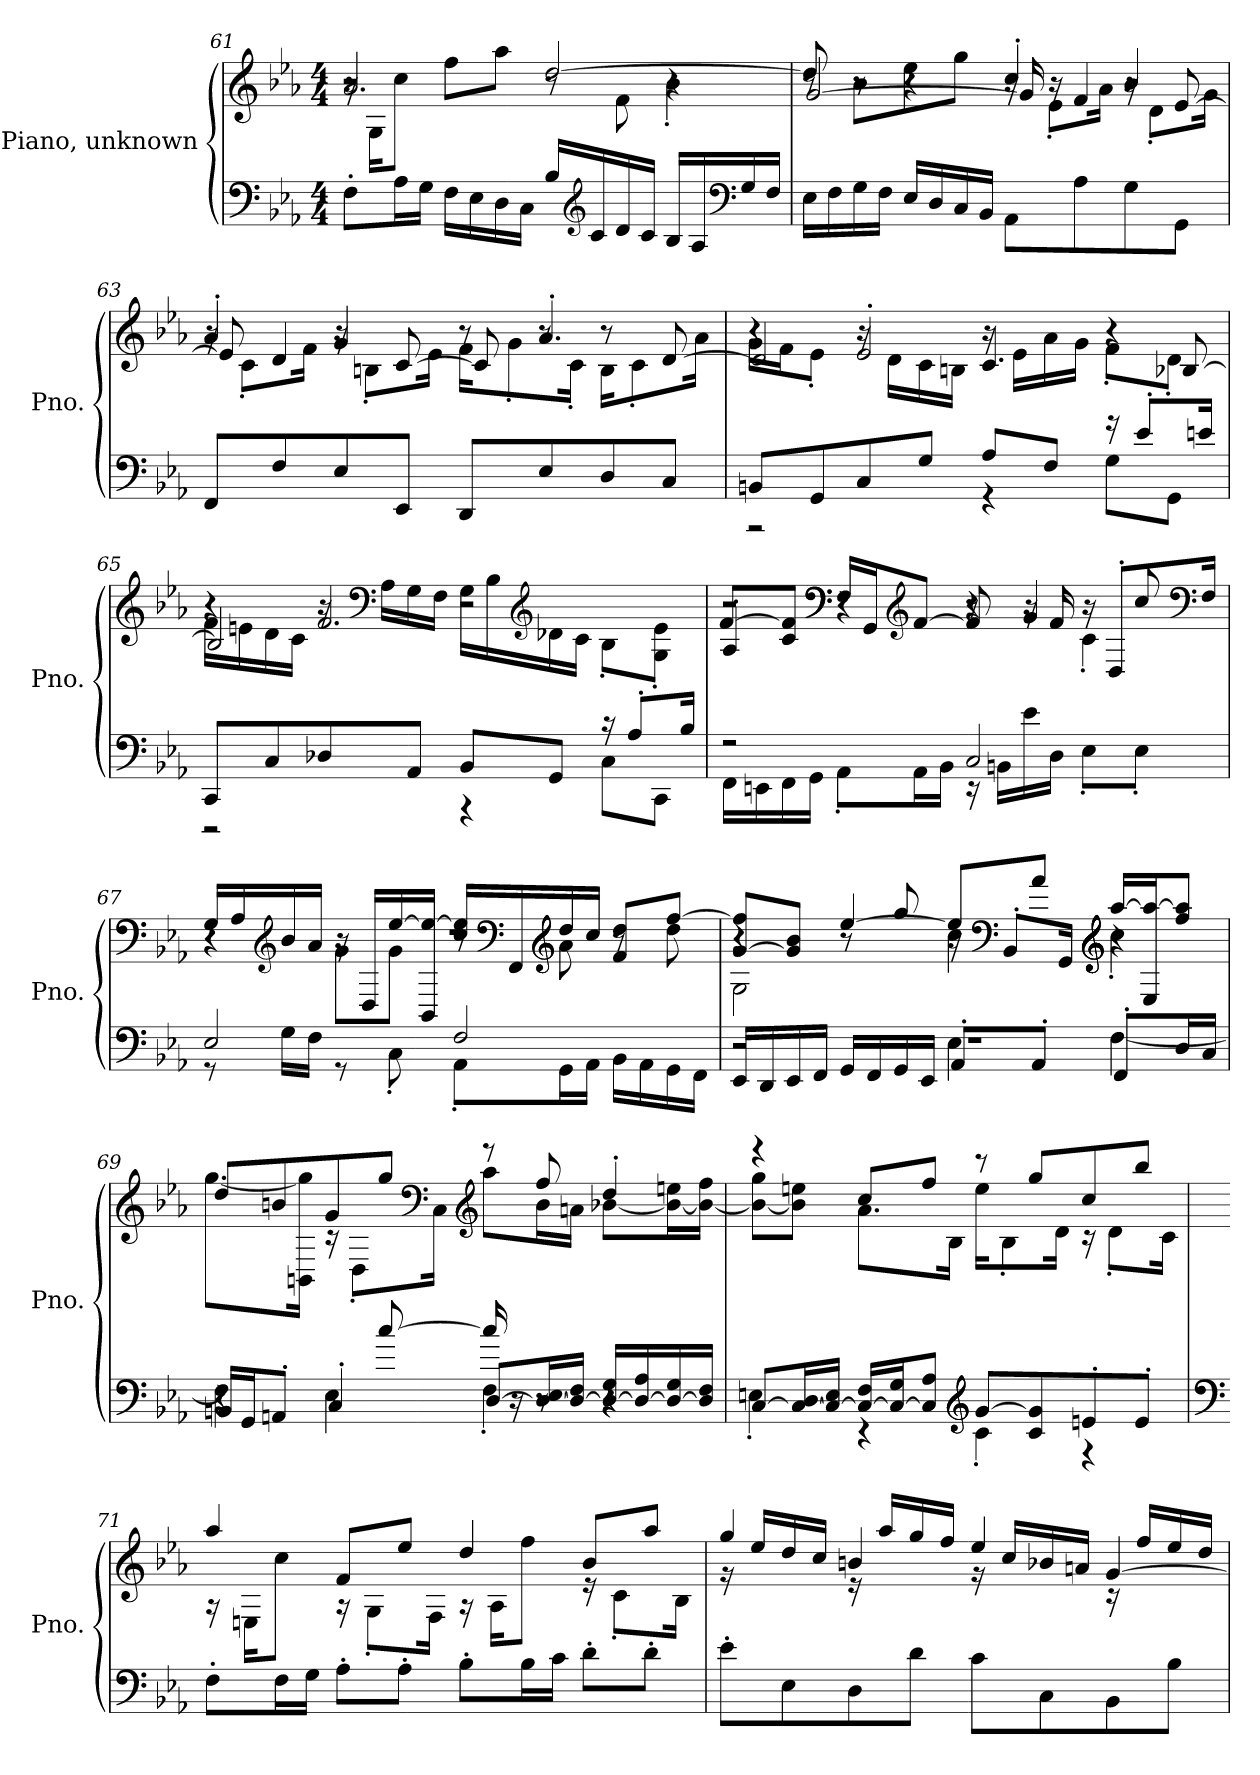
**kern	**kern
*part1	*part1
*staff2	*staff1
*I"Piano, unknown	*
*I'Pno.	*
!!LO:LB:g=z
*clefF4	*clefG2
*k[b-e-a-]	*k[b-e-a-]
*M4/4	*M4/4
=61	=61
*	*^
*	*	*^
8F'\L	2r	16r	2.a-/
.	.	16G\KL	.
16A-\L	.	8cc\J	.
16G\JJ	.	.	.
16F\LL	.	8ff\L	.
16E-\	.	.	.
16D\	.	8aa-\J	.
16C\JJ	.	.	.
16B-/LL	[2dd/	8r	.
*clefG2	*	*	*
16c/	.	.	.
16d/	.	8f\	.
16c/JJ	.	.	.
16B-/LL	.	4b-'\	4r
16A-/	.	.	.
*clefF4	*	*	*
16G/	.	.	.
16F/JJ	.	.	.
=62	=62	=62	=62
16E-\LL	8dd/]	8r	[2g/
16F\	.	.	.
16G\	8r	8b-\L	.
16F\JJ	.	.	.
16E-/LL	4r	8ee-\	.
16D/	.	.	.
16C/	.	8gg\J	.
16BB-/JJ	.	.	.
8AA-\L	4cc'/	16r	16g/]
.	.	8e-'\L	16r
8A-\	.	.	4f/
.	.	16a-\Jk	.
8G\	4b-/	16r	.
.	.	8d'\L	.
8GG\J	.	.	[8e-/
.	.	16g\Jk	.
!!LO:LB:g=z	!!	!!
=63	=63	=63	=63
8FF/L	4a-'/	16r	8e-/]
.	.	8c'\L	.
8F/	.	.	4d/
.	.	16f\Jk	.
8E-/	4g/	16r	.
.	.	8Bn'\L	.
8EE-/J	.	.	[8c/
.	.	16e-\Jk	.
8DD/L	8r	16f\KL	8c/]
.	.	8g'\	.
8E-/	4.a-'/	.	8r
.	.	16c'\Jk	.
8D/	.	16B\KL	8r
.	.	8c'\	.
8C/J	.	.	[8d/
.	.	16a-\Jk	.
=64	=64	=64	=64
*^	*	*	*
8BBn/L	2r	4r	16g\LL	2d/]
.	.	.	16f\J	.
8GG/	.	.	8e-'\J	.
8C/	.	2e-'/	16r	.
.	.	.	16d\LL	.
8G/J	.	.	16c\	.
.	.	.	16Bn\JJ	.
8A-/L	4r	.	16r	4.c/
.	.	.	16e-\LL	.
8F/J	.	.	16a-\	.
.	.	.	16g\JJ	.
16r	8G\L	4r	8f'\L	.
8e-'/L	.	.	.	.
.	8GG\J	.	8d'\J	[8B-X/
16en/Jk	.	.	.	.
!!LO:LB:g=z	!!	!!
=65	=65	=65	=65	=65
8CC/L	2r	4r	16f\LL	2B-/]
.	.	.	16en\	.
8C/	.	.	16d\	.
.	.	.	16c\JJ	.
8D-X/	.	2.f/	16r	.
*	*	*clefF4	*	*
.	.	.	16A-\LL	.
8AA-/J	.	.	16G\	.
.	.	.	16F\JJ	.
8BB-/L	4r	.	16G\LL	2r
.	.	.	16B-\	.
*	*	*clefG2	*	*
8GG/J	.	.	16d-X\	.
.	.	.	16c\JJ	.
16r	8C\L	.	8B-'\L	.
8A-'/L	.	.	.	.
.	8CC\J	.	8G\' 8e\'J	.
16B-/Jk	.	.	.	.
=66	=66	=66	=66	=66
2r	16FF\LL	4A-'/	2r	[8f/L
.	16EEn\	.	.	.
.	16FF\	.	.	8c/ 8f/]J
.	16GG\JJ	.	.	.
*	*	*clefF4	*	*
.	8AA-'\L	4r	.	16F/LL
.	.	.	.	16GG/J
*	*	*clefG2	*	*
.	16AA-\L	.	.	[8f/J
.	16BB-\JJ	.	.	.
2C/	16r	8r	4r	8f/]
.	16BBn\LL	.	.	.
.	16e-\	4g/	.	16r
.	16D\JJ	.	.	16f/
.	8E-'\L	.	4c'\	16r
.	.	.	.	8D'/L
.	8E-'\J	8cc/	.	.
*	*	*clefF4	*	*
.	.	.	.	16F/Jk
!!LO:LB:g=z	!!	!!
=67	=67	=67	=67	=67
2E-/	8r	1r	4r	16G/LL
.	.	.	.	16A-/
*	*	*clefG2	*	*
.	16G\LL	.	.	16b-/
.	16F\JJ	.	.	16a-/JJ
.	8r	.	8g\L	16r
.	.	.	.	16D/LL
.	8C'\	.	8g\J	[16ee-/
.	.	.	.	16BB-/ 16ee-/_JJ
2F/	8AA-'\L	.	8r	16cc/ 16ee-/]LL
*	*	*clefF4	*	*
.	.	.	.	16FF/
*	*	*clefG2	*	*
.	16GG\L	.	8a-\	16dd/
.	16AA-\JJ	.	.	16cc/JJ
.	16BB-\LL	.	8r	8f/ 8dd/L
.	16AA-\	.	.	.
.	16GG\	.	8dd\	[8ff/J
.	16FF\JJ	.	.	.
=68	=68	=68	=68	=68
*	*^	*	*	*
1r	2r	16EE-/LL	4r	2G\	[8g/ 8ff/]L
.	.	16DD/	.	.	.
.	.	16EE-/	.	.	8g/] 8b-/J
.	.	16FF/JJ	.	.	.
.	.	16GG/LL	[4ee-/	.	8r
.	.	16FF/	.	.	.
.	.	16GG/	.	.	8gg/
.	.	16EE-/JJ	.	.	.
.	4E-\	8AA-'/L	8ee-/L]	4cc\	16r
*	*	*	*clefF4	*	*
.	.	.	.	.	8BB-'/L
.	.	8AA-'/J	8a-/J	.	.
.	.	.	.	.	16GG/Jk
*	*	*	*clefG2	*	*
.	[4F\	8FF'/L	4r	4cc'\	[16aa-/LL
.	.	.	.	.	16E-/ 16aa-/_J
.	.	16D/L	.	.	8ff/ 8aa-/]J
.	.	16C/JJ	.	.	.
*	*	*	*	*v	*v
!!LO:LB:g=z
=69	=69	=69	=69	=69
4r	4F\]	16BBn/LL	8dd/L	[8.gg\L
.	.	16GG/J	.	.
.	.	8AAn'/J	8bn/	.
.	.	.	.	16BBn\ 16gg\]Jk
8r	4E-\	4C'/	8g/	16r
.	.	.	.	8D'\L
[8cc/	.	.	8gg/J	.
*	*	*	*clefF4	*
.	.	.	.	16C\Jk
*	*	*	*clefG2	*
16cc/]	4F'\	[8D/L	8r	8aa-\L
16r	.	.	.	.
8r	.	16D/_ 16E-/L	8ff/	16b\L
.	.	16D/_ 16F/JJ	.	16an\JJ
4r	4r	16D/_ 16G/LL	4dd'/	[8b-X\L
.	.	16D/_ 16A-/	.	.
.	.	16D/_ 16G/	.	16b-\_ 16een\L
.	.	16D/] 16F/JJ	.	16b-\_ 16ff\JJ
*	*v	*v	*	*
!!LO:PB:g=z	!!
=70	=70	=70	=70
[8C/L	4En'\	4r	8b-\_ 8gg\L
16C/_ 16D/L	.	.	8b-\] 8een\J
16C/_ 16E/JJ	.	.	.
16C/_ 16F/LL	4r	8cc/L	8.a-\L
16C/_ 16G/J	.	.	.
8C/] 8A-/J	.	8ff/J	.
.	.	.	16B-\Jk
*clefG2	*	*	*
[8g/L	4c'\	8r	16ee\KL
.	.	.	8B-'\
8c/ 8g/]	.	8gg/L	.
.	.	.	16d\Jk
8en'/	4r	8cc/	16r
.	.	.	8d'\L
8e'/J	.	8bb-/J	.
.	.	.	16c\Jk
*v	*v	*	*
=71	=71	=71
*clefF4	*	*
8F'\L	4aa-/	16r
.	.	16En\KL
16F\L	.	8cc\J
16G\JJ	.	.
8A-'\L	8f/L	16r
.	.	8G'\L
8A-'\J	8ee-/J	.
.	.	16F\Jk
8B-'\L	4dd/	16r
.	.	16A-\KL
16B-\L	.	8ff\J
16c\JJ	.	.
8d'\L	8b-/L	16r
.	.	8c'\L
8d'\J	8aa-/J	.
.	.	16B-\Jk
!!LO:LB:g=z	!!
=72	=72	=72
8e-'\L	4gg/	16r
.	.	16ee-/LL
8E-\	.	16dd/
.	.	16cc/JJ
8D\	4bn/	16r
.	.	16aa-/LL
8d\J	.	16gg/
.	.	16ff/JJ
8c\L	4ee-/	16r
.	.	16cc/LL
8C\	.	16b-X/
.	.	16an/JJ
8BB-\	[4g/	16r
.	.	16ff/LL
8B-\J	.	16ee-/
.	.	16dd/JJ
*	*v	*v
=	=
*-	*-
